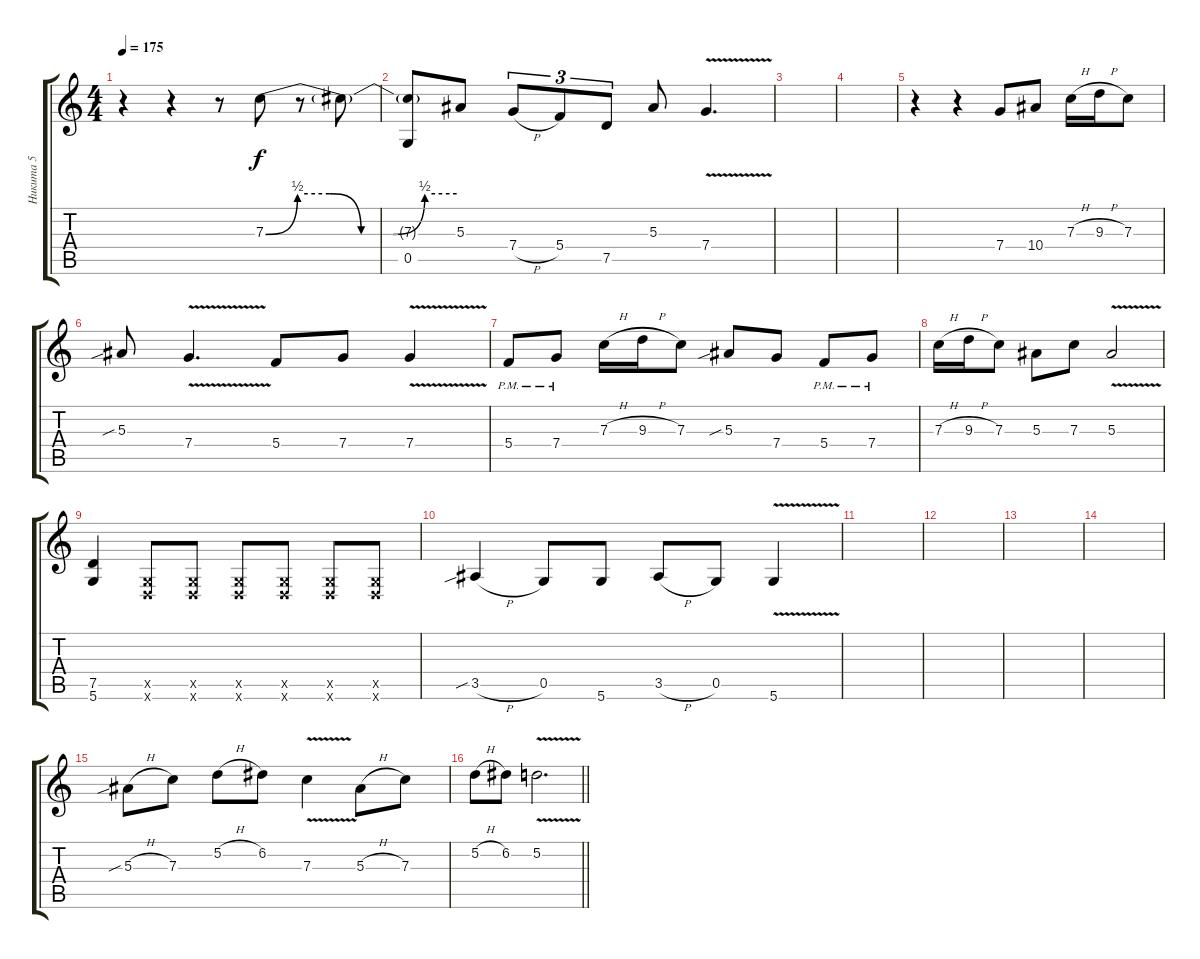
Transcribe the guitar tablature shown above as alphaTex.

\track ("Никита 5" "Никита 5") {instrument distortionguitar}
\staff {score tabs}
\tuning (D4 A3 F3 C3 G2 D2) {hide}
\ts (4 4)
\tempo 175
\clef g2
\ks c
r.4{dy f} r.4 r.8 7.3{be (custom 0 0 10 2 20 2 30 0 40 0 50 2 60 2)}.8 r.8 7.3{t}.8 |
(7.3{t} 0.5).8 5.3.8 7.4{h}.8{tu (3 2)} 5.4.8{tu (3 2)} 7.5.8{tu (3 2)} 5.3.8 7.4{v}.4{d} |
\ks aminor
|
|
\ks c
r.4 r.4 7.4.8 10.4.8 7.3{h}.16 9.3{h}.16 7.3.8 |
5.3{sib}.8 7.4{v}.4{d} 5.4.8 7.4.8 7.4{v}.4 |
5.4{pm}.8 7.4{pm}.8 7.3{h}.16 9.3{h}.16 7.3.8 5.3{sib}.8 7.4.8 5.4{pm}.8 7.4{pm}.8 |
7.3{h}.16 9.3{h}.16 7.3.8 5.3.8 7.3.8 5.3{v}.2 |
(7.5 5.6).4 (0.5{x} 0.6{x}).8 (0.5{x} 0.6{x}).8 (0.5{x} 0.6{x}).8 (0.5{x} 0.6{x}).8 (0.5{x} 0.6{x}).8 (0.5{x} 0.6{x}).8 |
3.5{sib h}.4 0.5.8 5.6.8 3.5{h}.8 0.5.8 5.6{v}.4 |
|
|
|
|
5.3{sib h}.8 7.3.8 5.2{h}.8 6.2.8 7.3{v}.4 5.3{h}.8 7.3.8 |
\barLineRight lightlight
5.2{h}.8 6.2.8 5.2{v}.2{d}
